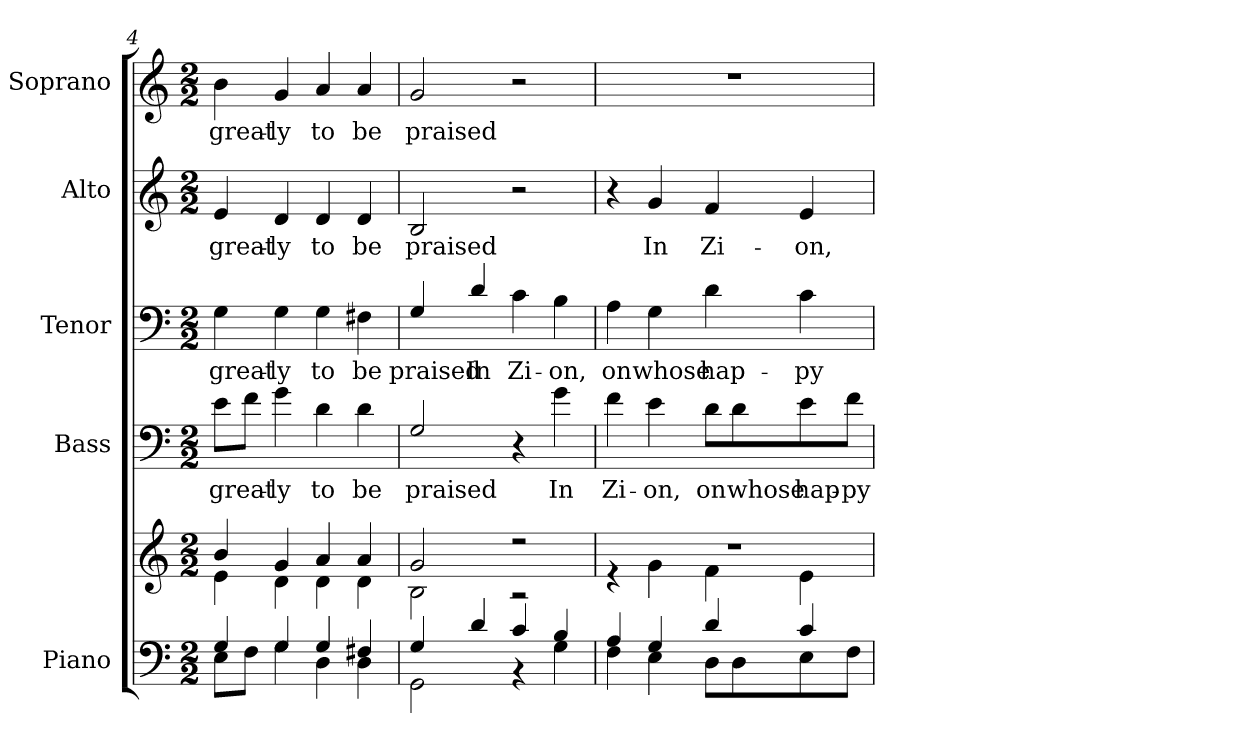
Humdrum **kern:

**kern	**kern	**kern	**text	**kern	**text	**kern	**text	**kern	**text
*part5	*part5	*part4	*part4	*part3	*part3	*part2	*part2	*part1	*part1
*staff6	*staff5	*staff4	*staff4	*staff3	*staff3	*staff2	*staff2	*staff1	*staff1
*I"Piano	*	*I"Bass	*	*I"Tenor	*	*I"Alto	*	*I"Soprano	*
*I'Pno.	*	*	*	*	*	*	*	*	*
!!LO:PB:g=z
*clefF4	*clefG2	*clefF4	*	*clefF4	*	*clefG2	*	*clefG2	*
*	*	*ITrd7c12	*	*	*	*	*	*	*
*k[]	*k[]	*k[]	*	*k[]	*	*k[]	*	*k[]	*
*C:	*C:	*C:	*	*C:	*	*C:	*	*C:	*
*M2/2	*M2/2	*M2/2	*	*M2/2	*	*M2/2	*	*M2/2	*
=4	=4	=4	=4	=4	=4	=4	=4	=4	=4
*^	*^	*	*	*	*	*	*	*	*
!	!	!	!	!	!LO:LY:b:color=#000000	!	!	!	!	!	!
!	!	!	!	!	!	!	!LO:LY:b:color=#000000	!	!	!	!
!	!	!	!	!	!	!	!	!	!LO:LY:b:color=#000000	!	!
!	!	!	!	!	!	!	!	!	!	!	!LO:LY:b:color=#000000
4Gi/	8Ei\L	4bi/	4ei\	8Ei\L	great-	4Gi\	great-	4ei/	great-	4bi\	great-
.	8Fi\J	.	.	8Fi\J	.	.	.	.	.	.	.
!	!	!	!	!	!LO:LY:b:color=#000000	!	!	!	!	!	!
!	!	!	!	!	!	!	!LO:LY:b:color=#000000	!	!	!	!
!	!	!	!	!	!	!	!	!	!LO:LY:b:color=#000000	!	!
!	!	!	!	!	!	!	!	!	!	!	!LO:LY:b:color=#000000
4Gi/	4Gi\	4gi/	4di\	4Gi\	-ly	4Gi\	-ly	4di/	-ly	4gi/	-ly
!	!	!	!	!	!LO:LY:b:color=#000000	!	!	!	!	!	!
!	!	!	!	!	!	!	!LO:LY:b:color=#000000	!	!	!	!
!	!	!	!	!	!	!	!	!	!LO:LY:b:color=#000000	!	!
!	!	!	!	!	!	!	!	!	!	!	!LO:LY:b:color=#000000
4Gi/	4Di\	4ai/	4di\	4Di\	to	4Gi\	to	4di/	to	4ai/	to
!	!	!	!	!	!LO:LY:b:color=#000000	!	!	!	!	!	!
!	!	!	!	!	!	!	!LO:LY:b:color=#000000	!	!	!	!
!	!	!	!	!	!	!	!	!	!LO:LY:b:color=#000000	!	!
!	!	!	!	!	!	!	!	!	!	!	!LO:LY:b:color=#000000
4F#Xi/	4Di\	4ai/	4di\	4Di\	be	4F#Xi\	be	4di/	be	4ai/	be
=5	=5	=5	=5	=5	=5	=5	=5	=5	=5	=5	=5
!	!	!	!	!	!LO:LY:b:color=#000000	!	!	!	!	!	!
!	!	!	!	!	!	!	!LO:LY:b:color=#000000	!	!	!	!
!	!	!	!	!	!	!	!	!	!LO:LY:b:color=#000000	!	!
!	!	!	!	!	!	!	!	!	!	!	!LO:LY:b:color=#000000
4Gi/	2GGi\	2gi/	2Bi\	2GGi/	praised	4Gi/	praised	2Bi/	praised	2gi/	praised
!	!	!	!	!	!	!	!LO:LY:b:color=#000000	!	!	!	!
4di/	.	.	.	.	.	4di/	In	.	.	.	.
!	!	!	!	!	!	!	!LO:LY:b:color=#000000	!	!	!	!
4ci/	4r	2r	2r	4r	.	4ci\	Zi-	2r	.	2r	.
!	!	!	!	!	!LO:LY:b:color=#000000	!	!	!	!	!	!
!	!	!	!	!	!	!	!LO:LY:b:color=#000000	!	!	!	!
4Bi/	4Gi\	.	.	4Gi\	In	4Bi\	-on,	.	.	.	.
=6	=6	=6	=6	=6	=6	=6	=6	=6	=6	=6	=6
!	!	!	!	!	!LO:LY:b:color=#000000	!	!	!	!	!	!
!	!	!	!	!	!	!	!LO:LY:b:color=#000000	!	!	!	!
4Ai/	4Fi\	1r	4r	4Fi\	Zi-	4Ai\	on	4r	.	1r	.
!	!	!	!	!	!LO:LY:b:color=#000000	!	!	!	!	!	!
!	!	!	!	!	!	!	!LO:LY:b:color=#000000	!	!	!	!
!	!	!	!	!	!	!	!	!	!LO:LY:b:color=#000000	!	!
4Gi/	4Ei\	.	4gi\	4Ei\	-on,	4Gi\	whose	4gi/	In	.	.
!	!	!	!	!	!LO:LY:b:color=#000000	!	!	!	!	!	!
!	!	!	!	!	!	!	!LO:LY:b:color=#000000	!	!	!	!
!	!	!	!	!	!	!	!	!	!LO:LY:b:color=#000000	!	!
4di/	8Di\L	.	4fi\	8Di\L	on	4di\	hap-	4fi/	Zi-	.	.
!	!	!	!	!	!LO:LY:b:color=#000000	!	!	!	!	!	!
.	8Di\	.	.	8Di\	whose	.	.	.	.	.	.
!	!	!	!	!	!LO:LY:b:color=#000000	!	!	!	!	!	!
!	!	!	!	!	!	!	!LO:LY:b:color=#000000	!	!	!	!
!	!	!	!	!	!	!	!	!	!LO:LY:b:color=#000000	!	!
4ci/	8Ei\	.	4ei\	8Ei\	hap-	4ci\	-py	4ei/	-on,	.	.
!	!	!	!	!	!LO:LY:b:color=#000000	!	!	!	!	!	!
.	8Fi\J	.	.	8Fi\J	-py	.	.	.	.	.	.
*v	*v	*	*	*	*	*	*	*	*	*	*
*	*v	*v	*	*	*	*	*	*	*	*
=	=	=	=	=	=	=	=	=	=
*-	*-	*-	*-	*-	*-	*-	*-	*-	*-
